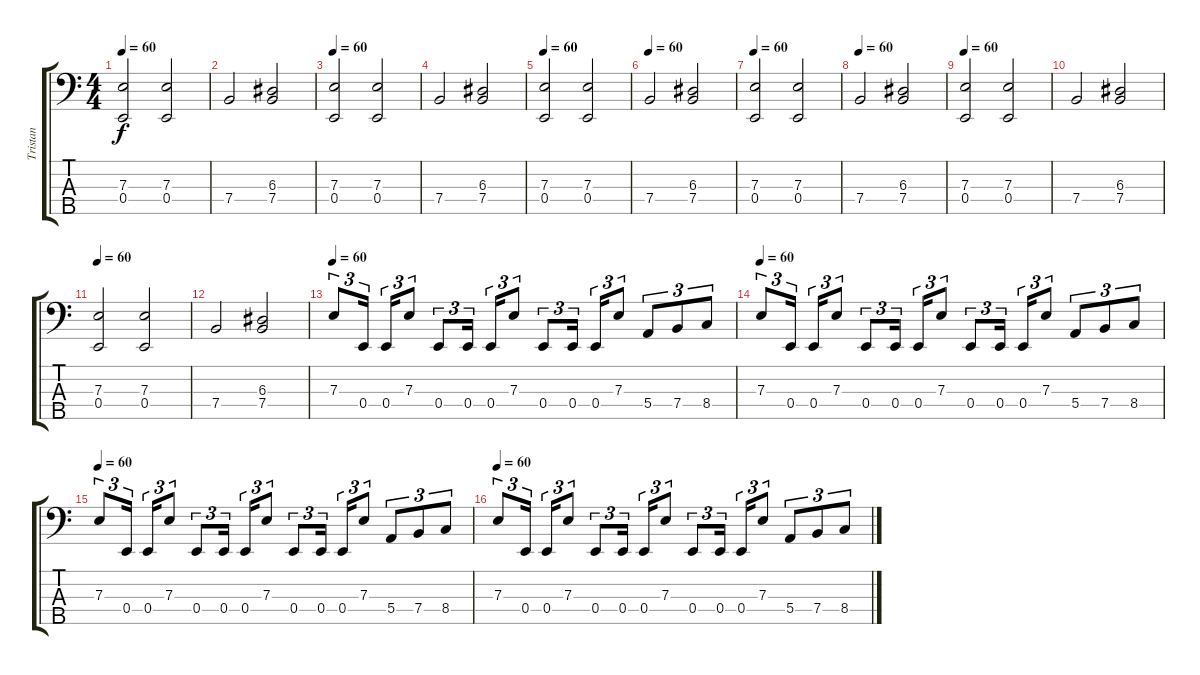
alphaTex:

\track ("Tristan" "Tristan") {instrument electricbassfinger}
\staff {score tabs}
\tuning (G2 D2 A1 E1 B0) {hide}
\ts (4 4)
\tempo 60
\clef f4
\ks c
(7.3 0.4).2{dy f} (7.3 0.4).2 |
7.4.2 (6.3 7.4).2 |
\tempo 60
(7.3 0.4).2 (7.3 0.4).2 |
7.4.2 (6.3 7.4).2 |
\tempo 60
(7.3 0.4).2 (7.3 0.4).2 |
\tempo 60
7.4.2 (6.3 7.4).2 |
\tempo 60
(7.3 0.4).2 (7.3 0.4).2 |
\tempo 60
7.4.2 (6.3 7.4).2 |
\tempo 60
(7.3 0.4).2 (7.3 0.4).2 |
7.4.2 (6.3 7.4).2 |
\tempo 60
(7.3 0.4).2 (7.3 0.4).2 |
7.4.2 (6.3 7.4).2 |
\tempo 60
7.3.8{tu (3 2)} 0.4.16{tu (3 2)} 0.4.16{tu (3 2)} 7.3.8{tu (3 2)} 0.4.8{tu (3 2)} 0.4.16{tu (3 2)} 0.4.16{tu (3 2)} 7.3.8{tu (3 2)} 0.4.8{tu (3 2)} 0.4.16{tu (3 2)} 0.4.16{tu (3 2)} 7.3.8{tu (3 2)} 5.4.8{tu (3 2)} 7.4.8{tu (3 2)} 8.4.8{tu (3 2)} |
\tempo 60
7.3.8{tu (3 2)} 0.4.16{tu (3 2)} 0.4.16{tu (3 2)} 7.3.8{tu (3 2)} 0.4.8{tu (3 2)} 0.4.16{tu (3 2)} 0.4.16{tu (3 2)} 7.3.8{tu (3 2)} 0.4.8{tu (3 2)} 0.4.16{tu (3 2)} 0.4.16{tu (3 2)} 7.3.8{tu (3 2)} 5.4.8{tu (3 2)} 7.4.8{tu (3 2)} 8.4.8{tu (3 2)} |
\tempo 60
7.3.8{tu (3 2)} 0.4.16{tu (3 2)} 0.4.16{tu (3 2)} 7.3.8{tu (3 2)} 0.4.8{tu (3 2)} 0.4.16{tu (3 2)} 0.4.16{tu (3 2)} 7.3.8{tu (3 2)} 0.4.8{tu (3 2)} 0.4.16{tu (3 2)} 0.4.16{tu (3 2)} 7.3.8{tu (3 2)} 5.4.8{tu (3 2)} 7.4.8{tu (3 2)} 8.4.8{tu (3 2)} |
\tempo 60
7.3.8{tu (3 2)} 0.4.16{tu (3 2)} 0.4.16{tu (3 2)} 7.3.8{tu (3 2)} 0.4.8{tu (3 2)} 0.4.16{tu (3 2)} 0.4.16{tu (3 2)} 7.3.8{tu (3 2)} 0.4.8{tu (3 2)} 0.4.16{tu (3 2)} 0.4.16{tu (3 2)} 7.3.8{tu (3 2)} 5.4.8{tu (3 2)} 7.4.8{tu (3 2)} 8.4.8{tu (3 2)}
